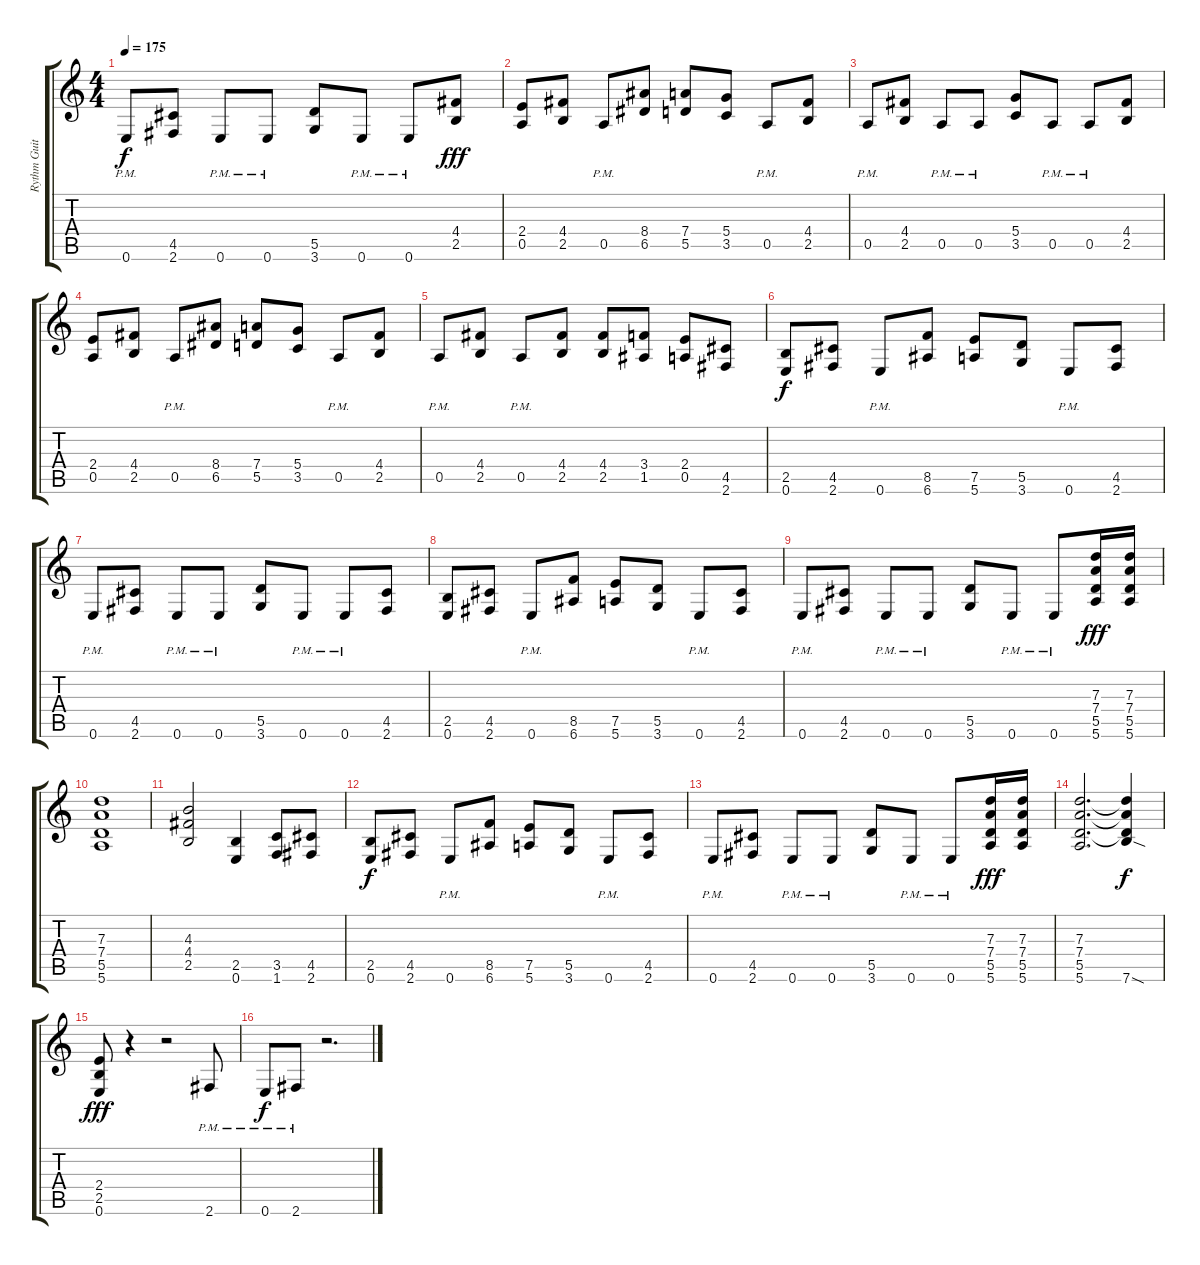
\track ("Rythm Guitar" "Rythm Guit") {instrument distortionguitar}
\staff {score tabs}
\tuning (E4 B3 G3 D3 A2 E2) {hide}
\ts (4 4)
\tempo 175
\clef g2
\ks c
0.6{pm}.8{dy f} (4.5 2.6).8 0.6{pm}.8 0.6{pm}.8 (5.5 3.6).8 0.6{pm}.8 0.6{pm}.8 (4.4 2.5).8{dy fff} |
(2.4 0.5).8 (4.4 2.5).8 0.5{pm}.8 (8.4 6.5).8 (7.4 5.5).8 (5.4 3.5).8 0.5{pm}.8 (4.4 2.5).8 |
0.5{pm}.8 (4.4 2.5).8 0.5{pm}.8 0.5{pm}.8 (5.4 3.5).8 0.5{pm}.8 0.5{pm}.8 (4.4 2.5).8 |
(2.4 0.5).8 (4.4 2.5).8 0.5{pm}.8 (8.4 6.5).8 (7.4 5.5).8 (5.4 3.5).8 0.5{pm}.8 (4.4 2.5).8 |
0.5{pm}.8 (4.4 2.5).8 0.5{pm}.8 (4.4 2.5).8 (4.4 2.5).8 (3.4 1.5).8 (2.4 0.5).8 (4.5 2.6).8 |
(2.5 0.6).8{dy f} (4.5 2.6).8 0.6{pm}.8 (8.5 6.6).8 (7.5 5.6).8 (5.5 3.6).8 0.6{pm}.8 (4.5 2.6).8 |
0.6{pm}.8 (4.5 2.6).8 0.6{pm}.8 0.6{pm}.8 (5.5 3.6).8 0.6{pm}.8 0.6{pm}.8 (4.5 2.6).8 |
(2.5 0.6).8 (4.5 2.6).8 0.6{pm}.8 (8.5 6.6).8 (7.5 5.6).8 (5.5 3.6).8 0.6{pm}.8 (4.5 2.6).8 |
0.6{pm}.8 (4.5 2.6).8 0.6{pm}.8 0.6{pm}.8 (5.5 3.6).8 0.6{pm}.8 0.6{pm}.8 (7.3 7.4 5.5 5.6).16{dy fff} (7.3 7.4 5.5 5.6).16 |
(7.3 7.4 5.5 5.6).1 |
(4.3 4.4 2.5).2 (2.5 0.6).4 (3.5 1.6).8 (4.5 2.6).8 |
(2.5 0.6).8{dy f} (4.5 2.6).8 0.6{pm}.8 (8.5 6.6).8 (7.5 5.6).8 (5.5 3.6).8 0.6{pm}.8 (4.5 2.6).8 |
0.6{pm}.8 (4.5 2.6).8 0.6{pm}.8 0.6{pm}.8 (5.5 3.6).8 0.6{pm}.8 0.6{pm}.8 (7.3 7.4 5.5 5.6).16{dy fff} (7.3 7.4 5.5 5.6).16 |
(7.3 7.4 5.5 5.6).2{d} (7.3{t} 7.4{t} 5.5{t} 7.6{sod}).4{dy f} |
(2.4 2.5 0.6).8{dy fff} r.4 r.2 2.6{pm}.8 |
0.6{pm}.8{dy f} 2.6{pm}.8 r.2{d}
